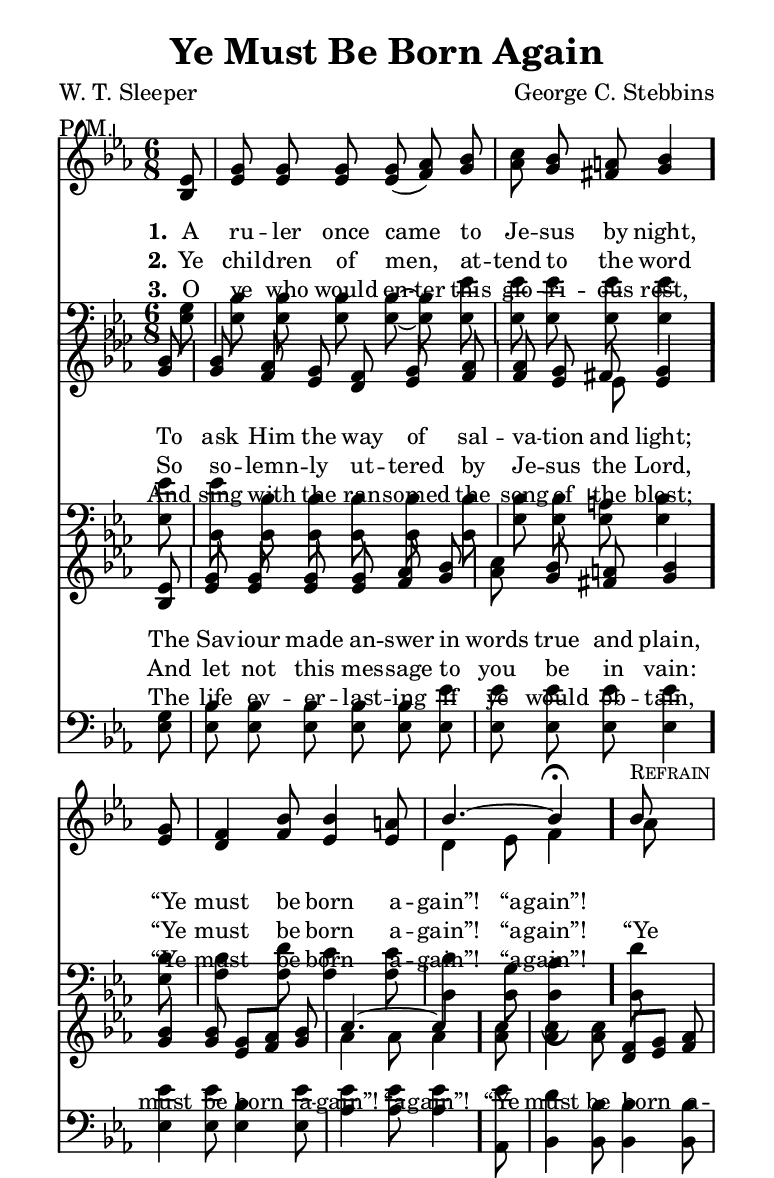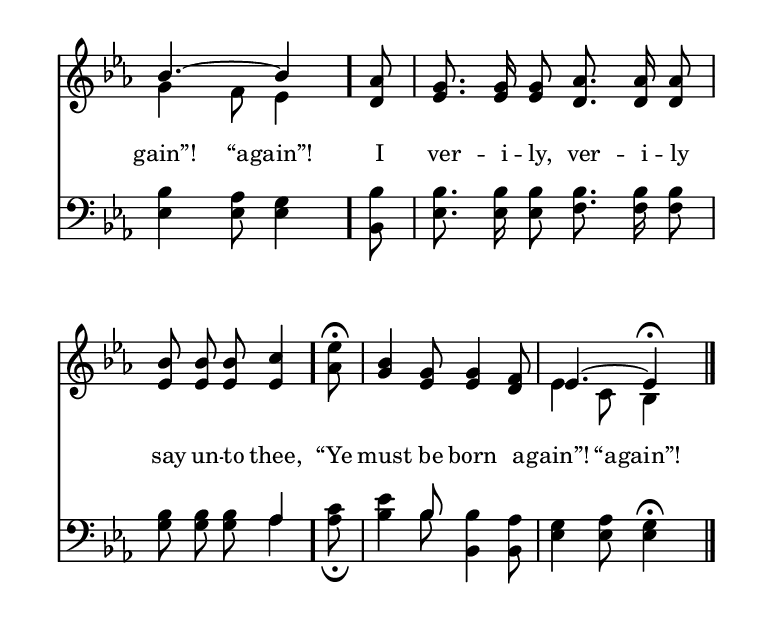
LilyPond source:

\include "common/global.ily"
\paper {
  \include "common/paper.ily"
  ragged-last-bottom = ##t
  systems-per-page = 5
system-count = 7

}

\header{
  %gospel
  hymnnumber = "142"
  title = "Ye Must Be Born Again"
  tunename = ""
  meter = "P. M."
  poet = "W. T. Sleeper"
  composer = "George C. Stebbins"
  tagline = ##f
}

ta = { \tempo 8=140 }
tb = { \tempo 8=70 }

global = {
  \include "common/overrides.ily"
  \override Staff.TimeSignature.style = #'numbered
  \time 6/8
  \override Score.MetronomeMark.transparent = ##t % hide all fermata changes too
  \ta
  \key ees \major
  \partial 8
  \autoBeamOff
}

notesSoprano = {
\global
\relative c' {

  ees8 | g g g g( aes) bes | c bes a bes4 \eogbreak
  bes8 | bes aes g f g aes | aes g fis g4 \eogbreak
  ees8 | g g g g aes bes | c bes a bes4 \eogbreak
  g8 | f4 bes8 bes4 a8 | bes4. ~ \tb bes4 \fermata \ta

  << s^\markup { \small \caps "Refrain" }
  { bes8 | bes4 bes8 g8[ aes] bes | c4. ~ c4 } >>
  c8 | c4 c8 f,8[ g] aes | bes4. ~ bes4
  aes8 | g8. g16 g8 aes8. aes16 aes8 | bes bes bes c4
  \tb ees8 \fermata \ta | bes4 g8 g4 f8 | ees4. ~ \tb ees4 \fermata \ta

  \bar "|."

}
}

notesAlto = {
\global
\relative e' {

  bes8 | ees ees ees ees( f) g | aes g fis g4
  g8 | g f ees d ees f | f ees ees ees4
  bes8 | ees ees ees ees f g | aes g fis g4
  ees8 | d4 f8 ees4 ees8 | d4 ees8 f4

  aes8 | g4 g8 ees[ f] g | aes4 aes8 aes4
  aes8 | aes4 aes8 d,[ ees] f | g4 f8 ees4
  d8 | ees8. ees16 ees8 d8. d16 d8 | ees ees ees ees4
  aes8 | g4 ees8 ees4 d8 | ees4 c8 bes4

}
}

notesTenor = {
\global
\relative a {

  g8 | bes bes bes bes ~ bes ees | ees ees ees ees4
  ees8 | ees bes bes bes bes bes | bes bes a bes4
  g8 | bes bes bes bes bes ees | ees ees ees ees4
  bes8 | bes4 d8 c4 c8 | bes4 g8 aes4

  d8 | ees4 ees8 bes4 ees8 | ees4 ees8 ees4
  ees8 | d4 bes8 bes4 bes8 | bes4 aes8 g4
  bes8 | bes8. bes16 bes8 bes8. bes16 bes8 | bes bes bes aes4
  c8 | ees4 bes8 bes4 aes8 | g4 aes8 g4

}
}

notesBass = {
\global
\relative f {

  ees8 | ees ees ees ees ~ ees ees | ees ees ees ees4
  ees8 | bes bes bes bes bes bes | ees ees ees ees4
  ees8 | ees ees ees ees ees ees | ees ees ees ees4
  ees8 | f4 f8 f4 f8 | bes,4 bes8 bes4_\fermata

  bes8 | ees4 ees8 ees4 ees8 | aes4 aes8 aes4
  aes,8 | bes4 bes8 bes4 bes8 | ees4 ees8 ees4
  bes8 | ees8. ees16 ees8 f8. f16 f8 | g g g aes4
  aes8_\fermata | bes4 bes8 bes,4 bes8 | ees4 ees8 ees4 \fermata

}
}

Refrain = \lyricmode {

“Ye must be born a -- gain”! %{HIDE>%} “a -- gain”! %{<HIDE%} \bar "."
“Ye must be born a -- gain”! %{HIDE>%} “a -- gain”! %{<HIDE%} \bar "."
I ver -- i -- ly, ver -- i -- ly say un -- to thee, \bar "."
“Ye must be born a -- gain”! %{HIDE>%} “a -- gain”! %{<HIDE%} \bar "."

}

wordsA = \lyricmode {
\set stanza = "1."

A ru -- ler once came to Je -- sus by night, \bar "."
To ask Him the way of sal -- va -- tion and light; \bar "."
The Sav -- iour made an -- swer in words true and plain, \bar "."
“Ye must be born a -- gain”! %{HIDE>%} “a -- gain”! %{<HIDE%} \bar "."

}

wordsB = \lyricmode {
\set stanza = "2."

Ye chil -- dren of men, at -- tend to the word
So so -- lemn -- ly ut -- tered by Je -- sus the Lord,
And let not this mes -- sage to you be in vain:
“Ye must be born a -- gain”! %{HIDE>%} “a -- gain”! %{<HIDE%}

\Refrain

}

wordsC = \lyricmode {
\set stanza = "3."

O ye who would { \mon } en -- ter { \moff } this glo -- ri -- ous rest,
And sing with the ran -- somed the song of the blest;
The life ev -- er -- last -- ing if ye would ob -- tain,
“Ye must be born a -- gain”! %{HIDE>%} “a -- gain”! %{<HIDE%}

}

\score {
  \context ChoirStaff <<
    \context Staff = upper <<
      \set Staff.autoBeaming = ##f
      \set ChoirStaff.systemStartDelimiter = #'SystemStartBar
      \set ChoirStaff.printPartCombineTexts = ##f
      \partcombine #'(2 . 11) \notesSoprano \notesAlto
      \context NullVoice = altos { \voiceTwo << \notesAlto >> }
      \context Lyrics = one   \lyricsto altos \wordsA
      \context Lyrics = two   \lyricsto altos \wordsB
      \context Lyrics = three \lyricsto altos \wordsC
    >>
    \context Staff = men <<
      \set Staff.autoBeaming = ##f
      \clef bass
      \set ChoirStaff.printPartCombineTexts = ##f
      \partcombine #'(2 . 11) \notesTenor \notesBass
    >>
  >>
  \layout {
    \include "common/layout.ily"
  }
  #(cond ((ly:get-option 'eog-midi-permitted) #{ \midi{
    \include "common/midi.ily"
  } #}))
}

\version "2.19.49"  % necessary for upgrading to future LilyPond versions.

% vi:set et ts=2 sw=2 ai nocindent syntax=lilypond:
